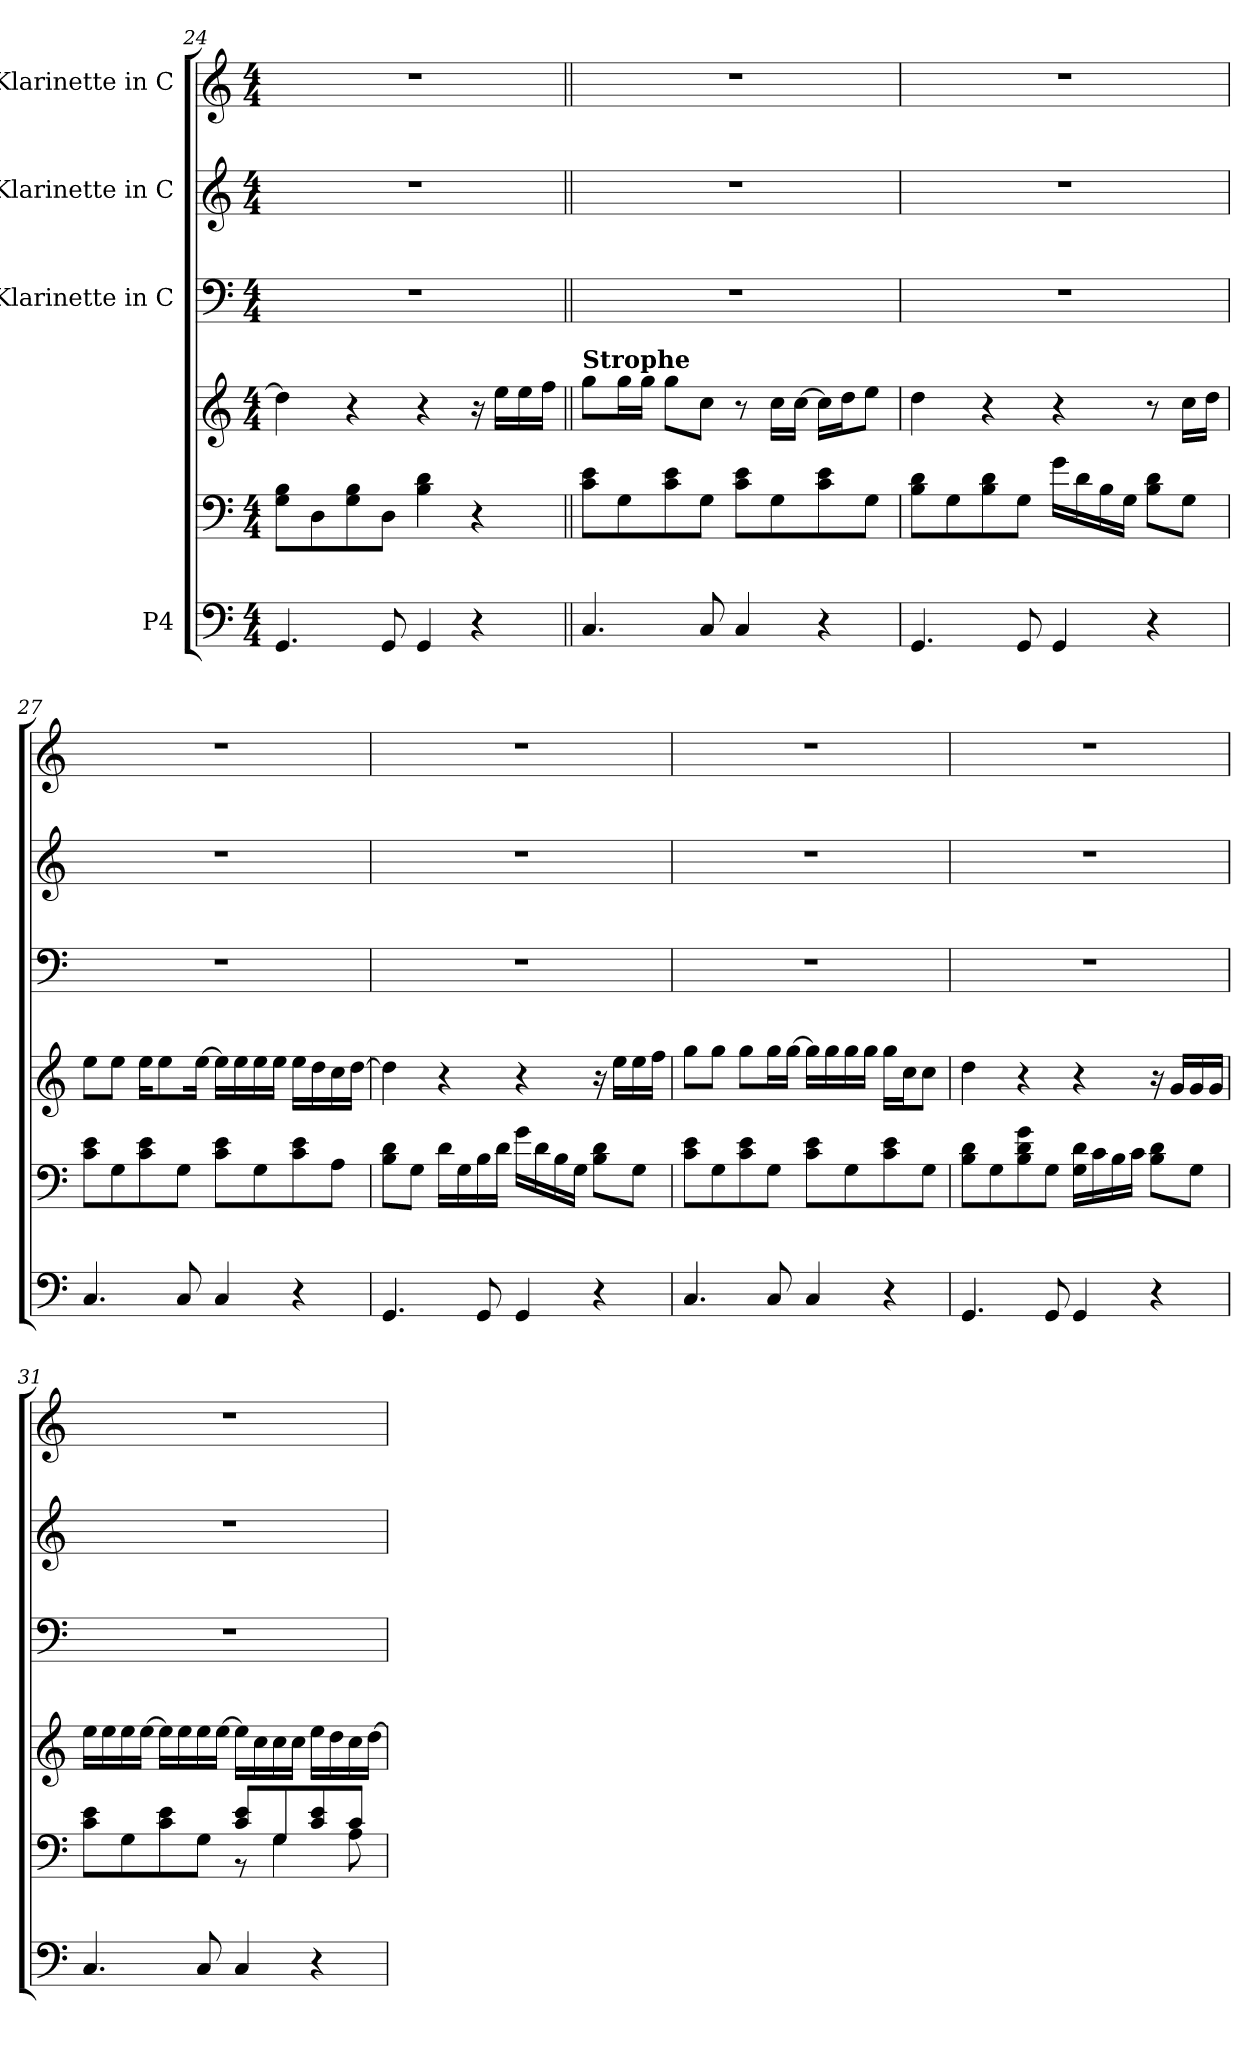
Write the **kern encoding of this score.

**kern	**kern	**kern	**kern	**kern	**kern
*part4	*part4	*part4	*part3	*part2	*part1
*staff6	*staff5	*staff4	*staff3	*staff2	*staff1
*I"P4	*	*	*I"Klarinette in C	*I"Klarinette in C	*I"Klarinette in C
*clefF4	*clefF4	*clefG2	*clefF4	*clefG2	*clefG2
*k[]	*k[]	*k[]	*k[]	*k[]	*k[]
*C:	*C:	*C:	*C:	*C:	*C:
*M4/4	*M4/4	*M4/4	*M4/4	*M4/4	*M4/4
=24	=24	=24	=24	=24	=24
4.GGi/	8Gi\ 8BiL	4ddi\]	1r	1r	1r
.	8Di\	.	.	.	.
.	8Gi\ 8Bi	4r	.	.	.
8GGi/	8Di\J	.	.	.	.
4GGi/	4Bi\ 4di	4r	.	.	.
4r	4r	16r	.	.	.
.	.	16eei\LL	.	.	.
.	.	16eei\	.	.	.
.	.	16ffi\JJ	.	.	.
!!LO:LB:g=z
=25||	=25||	=25||	=25||	=25||	=25||
!	!	!LO:TX:a:B:t=Strophe	!	!	!
4.Ci/	8ci\ 8eiL	8ggi\L	1r	1r	1r
.	8Gi\	16ggi\L	.	.	.
.	.	16ggi\JJ	.	.	.
.	8ci\ 8ei	8ggi\L	.	.	.
8Ci/	8Gi\J	8cci\J	.	.	.
4Ci/	8ci\ 8eiL	8r	.	.	.
.	8Gi\	16cci\LL	.	.	.
.	.	[16cci\JJ	.	.	.
4r	8ci\ 8ei	16cci\LL]	.	.	.
.	.	16ddi\J	.	.	.
.	8Gi\J	8eei\J	.	.	.
=26	=26	=26	=26	=26	=26
4.GGi/	8Bi\ 8diL	4ddi\	1r	1r	1r
.	8Gi\	.	.	.	.
.	8Bi\ 8di	4r	.	.	.
8GGi/	8Gi\J	.	.	.	.
4GGi/	16gi\LL	4r	.	.	.
.	16di\	.	.	.	.
.	16Bi\	.	.	.	.
.	16Gi\JJ	.	.	.	.
4r	8Bi\ 8diL	8r	.	.	.
.	8Gi\J	16cci\LL	.	.	.
.	.	16ddi\JJ	.	.	.
=27	=27	=27	=27	=27	=27
4.Ci/	8ci\ 8eiL	8eei\L	1r	1r	1r
.	8Gi\	8eei\J	.	.	.
.	8ci\ 8ei	16eei\KL	.	.	.
.	.	8eei\	.	.	.
8Ci/	8Gi\J	.	.	.	.
.	.	[16eei\Jk	.	.	.
4Ci/	8ci\ 8eiL	16eei\LL]	.	.	.
.	.	16eei\	.	.	.
.	8Gi\	16eei\	.	.	.
.	.	16eei\JJ	.	.	.
4r	8ci\ 8ei	16eei\LL	.	.	.
.	.	16ddi\	.	.	.
.	8Ai\J	16cci\	.	.	.
.	.	[16ddi\JJ	.	.	.
=28	=28	=28	=28	=28	=28
4.GGi/	8Bi\ 8diL	4ddi\]	1r	1r	1r
.	8Gi\J	.	.	.	.
.	16di\LL	4r	.	.	.
.	16Gi\	.	.	.	.
8GGi/	16Bi\	.	.	.	.
.	16di\JJ	.	.	.	.
4GGi/	16gi\LL	4r	.	.	.
.	16di\	.	.	.	.
.	16Bi\	.	.	.	.
.	16Gi\JJ	.	.	.	.
4r	8Bi\ 8diL	16r	.	.	.
.	.	16eei\LL	.	.	.
.	8Gi\J	16eei\	.	.	.
.	.	16ffi\JJ	.	.	.
!!LO:LB:g=z
=29	=29	=29	=29	=29	=29
4.Ci/	8ci\ 8eiL	8ggi\L	1r	1r	1r
.	8Gi\	8ggi\J	.	.	.
.	8ci\ 8ei	8ggi\L	.	.	.
8Ci/	8Gi\J	16ggi\L	.	.	.
.	.	[16ggi\JJ	.	.	.
4Ci/	8ci\ 8eiL	16ggi\LL]	.	.	.
.	.	16ggi\	.	.	.
.	8Gi\	16ggi\	.	.	.
.	.	16ggi\JJ	.	.	.
4r	8ci\ 8ei	16ggi\LL	.	.	.
.	.	16cci\J	.	.	.
.	8Gi\J	8cci\J	.	.	.
=30	=30	=30	=30	=30	=30
4.GGi/	8Bi\ 8diL	4ddi\	1r	1r	1r
.	8Gi\	.	.	.	.
.	8Bi\ 8di 8gi	4r	.	.	.
8GGi/	8Gi\J	.	.	.	.
4GGi/	16Gi\ 16diLL	4r	.	.	.
.	16ci\	.	.	.	.
.	16Bi\	.	.	.	.
.	16ci\JJ	.	.	.	.
4r	8Bi\ 8diL	16r	.	.	.
.	.	16gi/LL	.	.	.
.	8Gi\J	16gi/	.	.	.
.	.	16gi/JJ	.	.	.
=31	=31	=31	=31	=31	=31
*	*^	*	*	*	*
4.Ci/	8ci\ 8eiL	2ryy	16eei\LL	1r	1r	1r
.	.	.	16eei\	.	.	.
.	8Gi\	.	16eei\	.	.	.
.	.	.	[16eei\JJ	.	.	.
.	8ci\ 8ei	.	16eei\LL]	.	.	.
.	.	.	16eei\	.	.	.
8Ci/	8Gi\J	.	16eei\	.	.	.
.	.	.	[16eei\JJ	.	.	.
4Ci/	8ci/ 8eiL	8r	16eei\LL]	.	.	.
.	.	.	16cci\	.	.	.
.	8Gi/	4Gi\	16cci\	.	.	.
.	.	.	16cci\JJ	.	.	.
4r	8ci/ 8ei	.	16eei\LL	.	.	.
.	.	.	16ddi\	.	.	.
.	8ci/J	8Ai\	16cci\	.	.	.
.	.	.	[16ddi\JJ	.	.	.
*	*v	*v	*	*	*	*
=	=	=	=	=	=
*-	*-	*-	*-	*-	*-
